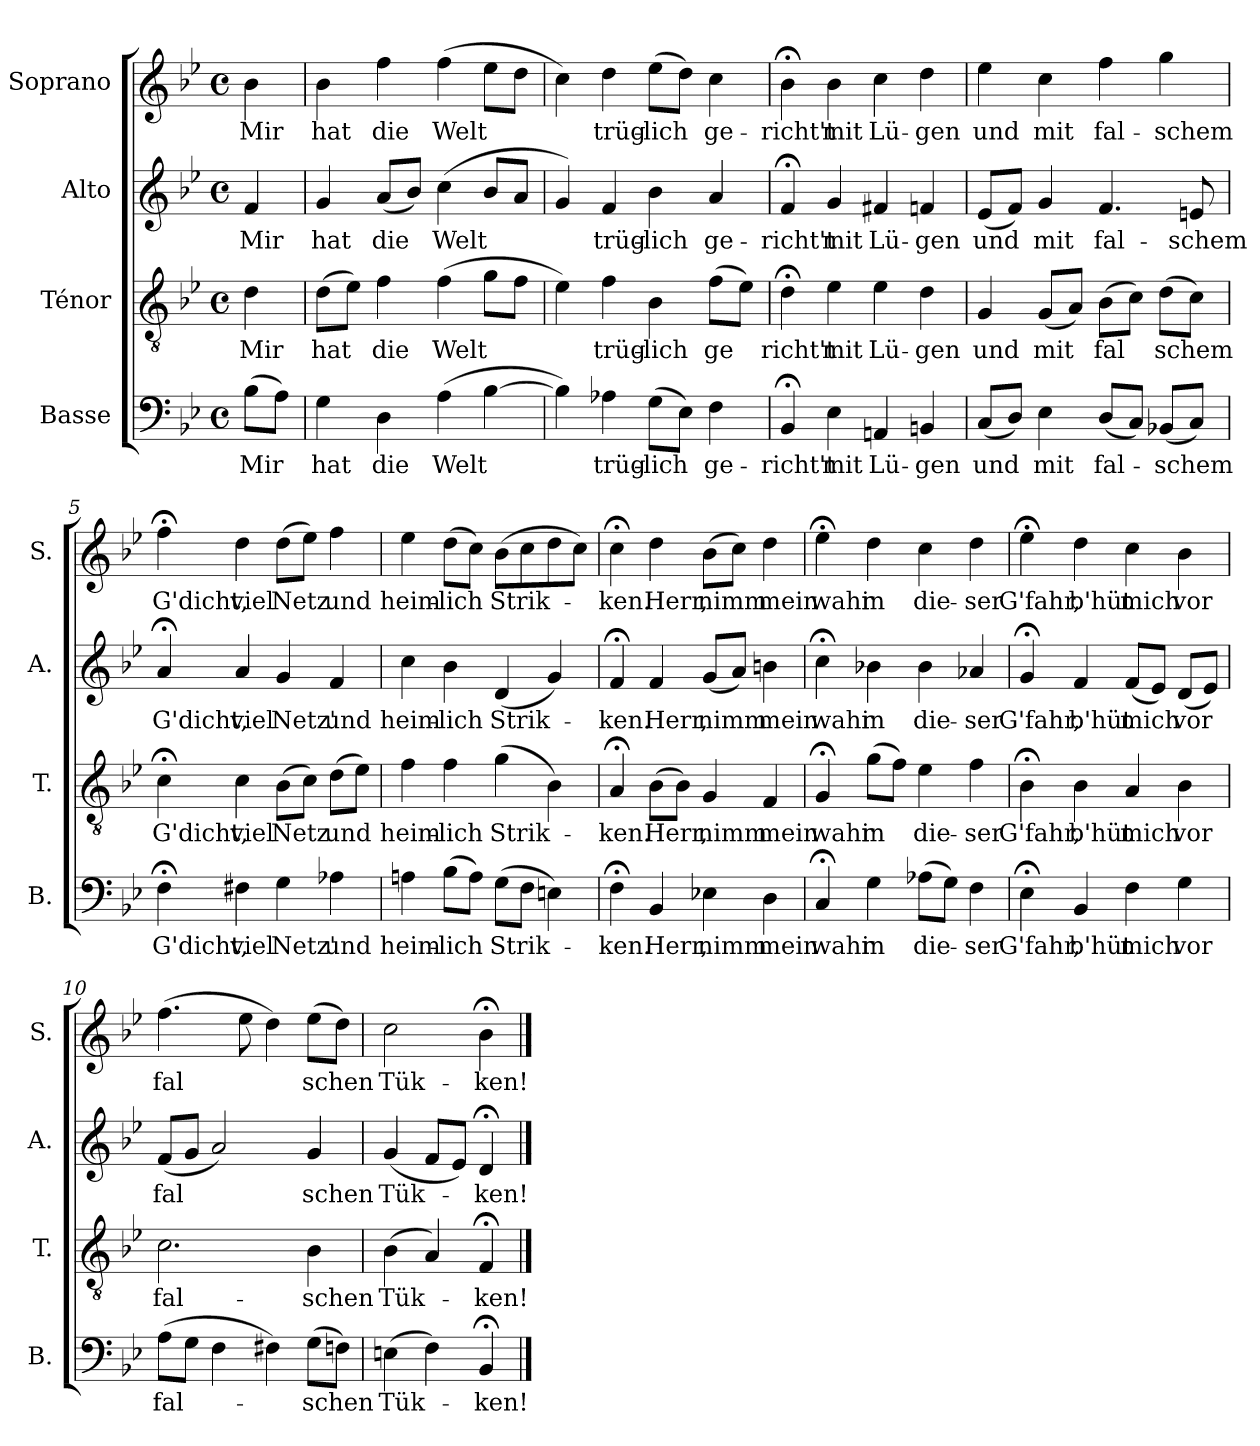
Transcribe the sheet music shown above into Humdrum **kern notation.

**kern	**text	**kern	**text	**kern	**text	**kern	**text
*part4	*part4	*part3	*part3	*part2	*part2	*part1	*part1
*staff4	*staff4	*staff3	*staff3	*staff2	*staff2	*staff1	*staff1
*I"Basse	*	*I"Ténor	*	*I"Alto	*	*I"Soprano	*
*I'B.	*	*I'T.	*	*I'A.	*	*I'S.	*
*clefF4	*	*clefGv2	*	*clefG2	*	*clefG2	*
*k[b-e-]	*	*k[b-e-]	*	*k[b-e-]	*	*k[b-e-]	*
*M4/4	*	*M4/4	*	*M4/4	*	*M4/4	*
*met(c)	*	*met(c)	*	*met(c)	*	*met(c)	*
=	=	=	=	=	=	=	=
(8B-\L	Mir	4d\	Mir	4f/	Mir	4b-\	Mir
8A\J)	.	.	.	.	.	.	.
=1	=1	=1	=1	=1	=1	=1	=1
!!LO:REH:place=s1:a:B:fs=16:t=Coro I & II
*	*	*	*	*	*	*MM60	*
4G\	hat	(8d\L	hat	4g/	hat	4b-\	hat
.	.	8e-\J)	.	.	.	.	.
4D\	die	4f\	die	(8a/L	die	4ff\	die
.	.	.	.	8b-/J)	.	.	.
(4A\	Welt	(4f\	Welt	(4cc\	Welt	(4ff\	Welt
[4B-\	.	8g\L	.	8b-/L	.	8ee-\L	.
.	.	8f\J	.	8a/J	.	8dd\J	.
=2	=2	=2	=2	=2	=2	=2	=2
4B-\])	.	4e-\)	.	4g/)	.	4cc\)	.
4A-X\	trüg-	4f\	trüg-	4f/	trüg-	4dd\	trüg-
(8G\L	-lich	4B-\	-lich	4b-\	-lich	(8ee-\L	-lich
8E-\J)	.	.	.	.	.	8dd\J)	.
4F\	ge-	(8f\L	ge	4a/	ge-	4cc\	ge-
.	.	8e-\J)	.	.	.	.	.
!!LO:LB:g=z
=3	=3	=3	=3	=3	=3	=3	=3
4BB-;</	-richt't	4d;<\	richt't	4f;</	-richt't	4b-;<\	-richt't
4E-\	mit	4e-\	mit	4g/	mit	4b-\	mit
4AAn/	Lü-	4e-\	Lü-	4f#X/	Lü-	4cc\	Lü-
4BBn/	-gen	4d\	-gen	4fn/	-gen	4dd\	-gen
=4	=4	=4	=4	=4	=4	=4	=4
(8C/L	und	4G/	und	(8e-/L	und	4ee-\	und
8D/J)	.	.	.	8f/J)	.	.	.
4E-\	mit	(8G/L	mit	4g/	mit	4cc\	mit
.	.	8A/J)	.	.	.	.	.
(8D/L	fal-	(8B-\L	fal	4.f/	fal-	4ff\	fal-
8C/J)	.	8c\J)	.	.	.	.	.
(8BB-X/L	-schem	(8d\L	schem	.	.	4gg\	-schem
8C/J)	.	8c\J)	.	8en/	-schem	.	.
=5	=5	=5	=5	=5	=5	=5	=5
4F;<\	G'dicht,	4c;<\	G'dicht,	4a;</	G'dicht,	4ff;<\	G'dicht,
4F#X\	viel	4c\	viel	4a/	viel	4dd\	viel
4G\	Netz'	(8B-\L	Netz	4g/	Netz'	(8dd\L	Netz
.	.	8c\J)	.	.	.	8ee-\J)	.
4A-X\	und	(8d\L	und	4f/	und	4ff\	und
.	.	8e-\J)	.	.	.	.	.
=6	=6	=6	=6	=6	=6	=6	=6
4An\	heim-	4f\	heim-	4cc\	heim-	4ee-\	heim-
(8B-\L	-lich	4f\	-lich	4b-\	-lich	(8dd\L	-lich
8A\J)	.	.	.	.	.	8cc\J)	.
(8G\L	Strik-	(4g\	Strik-	(4d/	Strik-	(8b-\L	Strik-
8F\J	.	.	.	.	.	8cc\	.
4En\)	.	4B-\)	.	4g/)	.	8dd\	.
.	.	.	.	.	.	8cc\J)	.
!!LO:LB:g=z
=7	=7	=7	=7	=7	=7	=7	=7
4F;<\	-ken.	4A;</	-ken.	4f;</	-ken.	4cc;<\	-ken.
4BB-/	Herr,	(8B-\L	Herr,	4f/	Herr,	4dd\	Herr,
.	.	8B-\J)	.	.	.	.	.
4E-X\	nimm	4G/	nimm	(8g/L	nimm	(8b-\L	nimm
.	.	.	.	8a/J)	.	8cc\J)	.
4D\	mein	4F/	mein	4bn\	mein	4dd\	mein
=8	=8	=8	=8	=8	=8	=8	=8
4C;</	wahr	4G;</	wahr	4cc;<\	wahr	4ee-;<\	wahr
4G\	in	(8g\L	in	4b-X\	in	4dd\	in
.	.	8f\J)	.	.	.	.	.
(8A-X\L	die-	4e-\	die-	4b-\	die-	4cc\	die-
8G\J)	.	.	.	.	.	.	.
4F\	-ser	4f\	-ser	4a-X/	-ser	4dd\	-ser
=9	=9	=9	=9	=9	=9	=9	=9
4E-;<\	G'fahr,	4B-;<\	G'fahr,	4g;</	G'fahr,	4ee-;<\	G'fahr,
4BB-/	b'hüt	4B-\	b'hüt	4f/	b'hüt	4dd\	b'hüt
4F\	mich	4A/	mich	(8f/L	mich	4cc\	mich
.	.	.	.	8e-/J)	.	.	.
4G\	vor	4B-\	vor	(8d/L	vor	4b-\	vor
.	.	.	.	8e-/J)	.	.	.
=10	=10	=10	=10	=10	=10	=10	=10
(8A\L	fal-	2.c\	fal-	(8f/L	fal	(4.ff\	fal
8G\J	.	.	.	8g/J	.	.	.
4F\	.	.	.	2a/)	.	.	.
.	.	.	.	.	.	8ee-\	.
4F#X\)	.	.	.	.	.	4dd\)	.
(8G\L	-schen	4B-\	-schen	4g/	schen	(8ee-\L	schen
8Fn\J)	.	.	.	.	.	8dd\J)	.
=11	=11	=11	=11	=11	=11	=11	=11
(4En\	Tük-	(4B-\	Tük-	(4g/	Tük-	2cc\	Tük-
4F\)	.	4A/)	.	8f/L	.	.	.
.	.	.	.	8e-/J)	.	.	.
4BB-;</	-ken!	4F;</	-ken!	4d;</	-ken!	4b-;<\	-ken!
==	==	==	==	==	==	==	==
*-	*-	*-	*-	*-	*-	*-	*-
